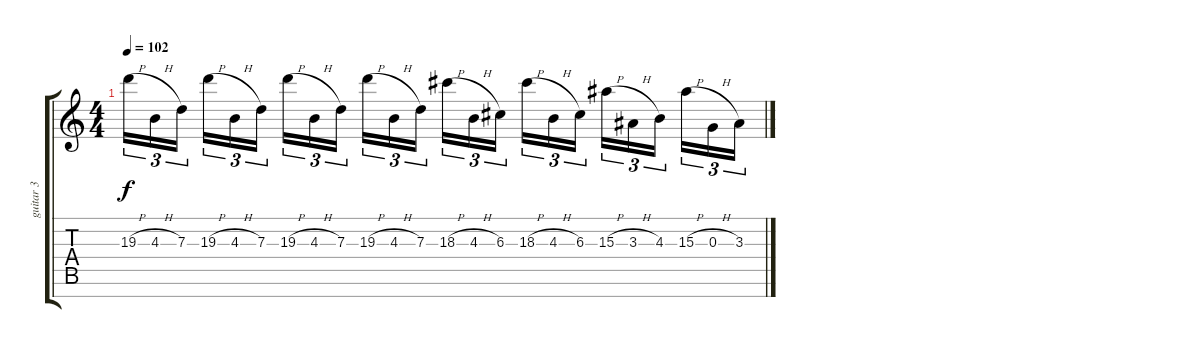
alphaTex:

\track ("guitar 3" "guitar 3") {instrument acousticguitarsteel}
\staff {score tabs}
\tuning (E4 B3 G3 D3 A2 E2 B1) {hide}
\ts (4 4)
\tempo 102
\clef g2
\ks c
19.3{h}.16{tu (3 2) dy f} 4.3{h}.16{tu (3 2)} 7.3.16{tu (3 2) beam splitsecondary} 19.3{h}.16{tu (3 2)} 4.3{h}.16{tu (3 2)} 7.3.16{tu (3 2)} 19.3{h}.16{tu (3 2)} 4.3{h}.16{tu (3 2)} 7.3.16{tu (3 2) beam splitsecondary} 19.3{h}.16{tu (3 2)} 4.3{h}.16{tu (3 2)} 7.3.16{tu (3 2)} 18.3{h}.16{tu (3 2)} 4.3{h}.16{tu (3 2)} 6.3.16{tu (3 2) beam splitsecondary} 18.3{h}.16{tu (3 2)} 4.3{h}.16{tu (3 2)} 6.3.16{tu (3 2)} 15.3{h}.16{tu (3 2)} 3.3{h}.16{tu (3 2)} 4.3.16{tu (3 2) beam splitsecondary} 15.3{h}.16{tu (3 2)} 0.3{h}.16{tu (3 2)} 3.3.16{tu (3 2)}
